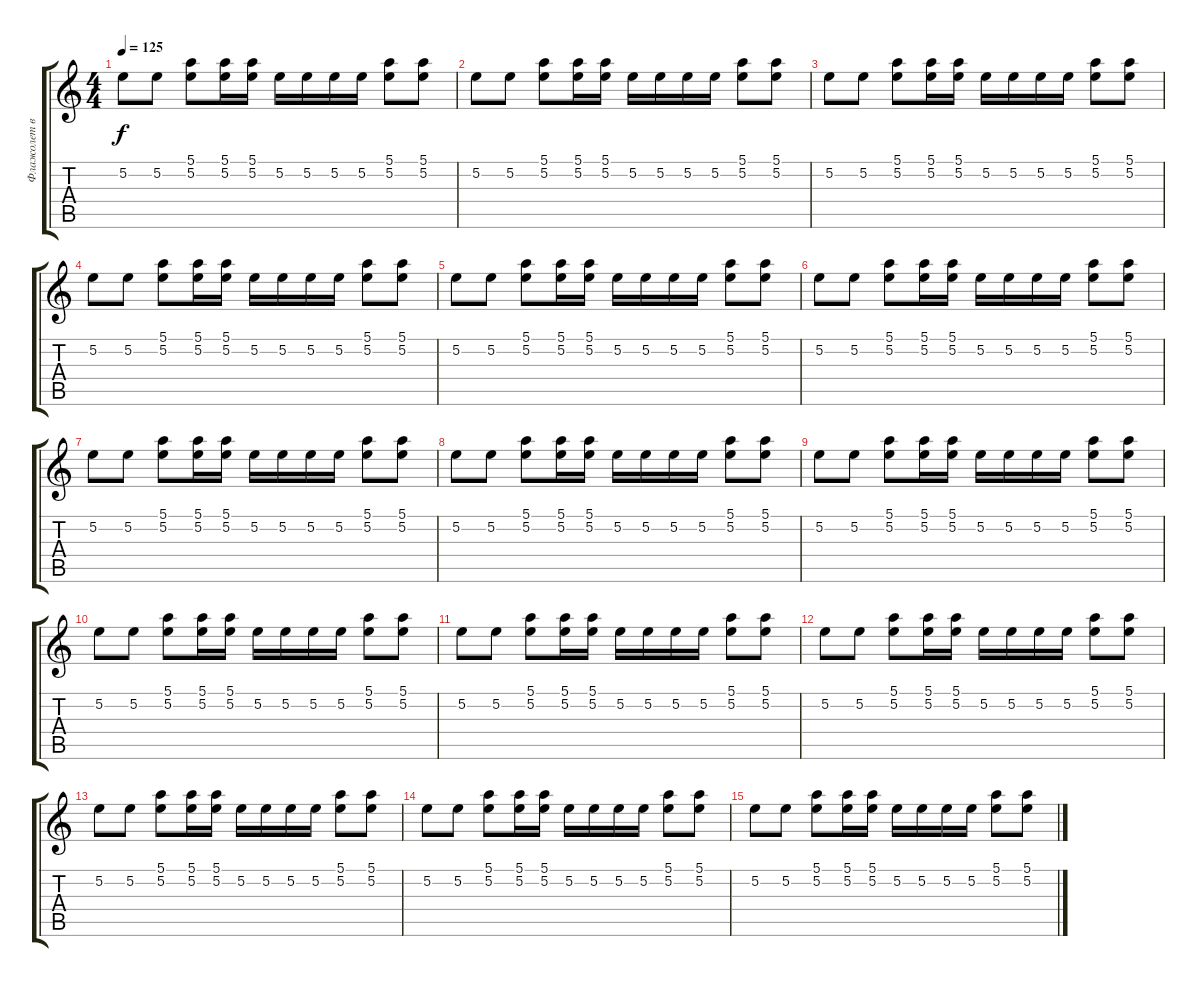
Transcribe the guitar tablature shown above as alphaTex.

\track ("Флажолет вступлениие" "Флажолет в") {instrument electricguitarclean}
\staff {score tabs}
\tuning (E4 B3 G3 D3 A2 E2) {hide}
\ts (4 4)
\tempo 125
\clef g2
\ks c
5.2.8{dy f} 5.2.8 (5.1 5.2).8 (5.1 5.2).16 (5.1 5.2).16 5.2.16 5.2.16 5.2.16 5.2.16 (5.1 5.2).8 (5.1 5.2).8 |
5.2.8 5.2.8 (5.1 5.2).8 (5.1 5.2).16 (5.1 5.2).16 5.2.16 5.2.16 5.2.16 5.2.16 (5.1 5.2).8 (5.1 5.2).8 |
5.2.8 5.2.8 (5.1 5.2).8 (5.1 5.2).16 (5.1 5.2).16 5.2.16 5.2.16 5.2.16 5.2.16 (5.1 5.2).8 (5.1 5.2).8 |
5.2.8 5.2.8 (5.1 5.2).8 (5.1 5.2).16 (5.1 5.2).16 5.2.16 5.2.16 5.2.16 5.2.16 (5.1 5.2).8 (5.1 5.2).8 |
5.2.8 5.2.8 (5.1 5.2).8 (5.1 5.2).16 (5.1 5.2).16 5.2.16 5.2.16 5.2.16 5.2.16 (5.1 5.2).8 (5.1 5.2).8 |
5.2.8 5.2.8 (5.1 5.2).8 (5.1 5.2).16 (5.1 5.2).16 5.2.16 5.2.16 5.2.16 5.2.16 (5.1 5.2).8 (5.1 5.2).8 |
5.2.8 5.2.8 (5.1 5.2).8 (5.1 5.2).16 (5.1 5.2).16 5.2.16 5.2.16 5.2.16 5.2.16 (5.1 5.2).8 (5.1 5.2).8 |
5.2.8 5.2.8 (5.1 5.2).8 (5.1 5.2).16 (5.1 5.2).16 5.2.16 5.2.16 5.2.16 5.2.16 (5.1 5.2).8 (5.1 5.2).8 |
5.2.8 5.2.8 (5.1 5.2).8 (5.1 5.2).16 (5.1 5.2).16 5.2.16 5.2.16 5.2.16 5.2.16 (5.1 5.2).8 (5.1 5.2).8 |
5.2.8 5.2.8 (5.1 5.2).8 (5.1 5.2).16 (5.1 5.2).16 5.2.16 5.2.16 5.2.16 5.2.16 (5.1 5.2).8 (5.1 5.2).8 |
5.2.8 5.2.8 (5.1 5.2).8 (5.1 5.2).16 (5.1 5.2).16 5.2.16 5.2.16 5.2.16 5.2.16 (5.1 5.2).8 (5.1 5.2).8 |
5.2.8 5.2.8 (5.1 5.2).8 (5.1 5.2).16 (5.1 5.2).16 5.2.16 5.2.16 5.2.16 5.2.16 (5.1 5.2).8 (5.1 5.2).8 |
5.2.8 5.2.8 (5.1 5.2).8 (5.1 5.2).16 (5.1 5.2).16 5.2.16 5.2.16 5.2.16 5.2.16 (5.1 5.2).8 (5.1 5.2).8 |
5.2.8 5.2.8 (5.1 5.2).8 (5.1 5.2).16 (5.1 5.2).16 5.2.16 5.2.16 5.2.16 5.2.16 (5.1 5.2).8 (5.1 5.2).8 |
5.2.8 5.2.8 (5.1 5.2).8 (5.1 5.2).16 (5.1 5.2).16 5.2.16 5.2.16 5.2.16 5.2.16 (5.1 5.2).8 (5.1 5.2).8
